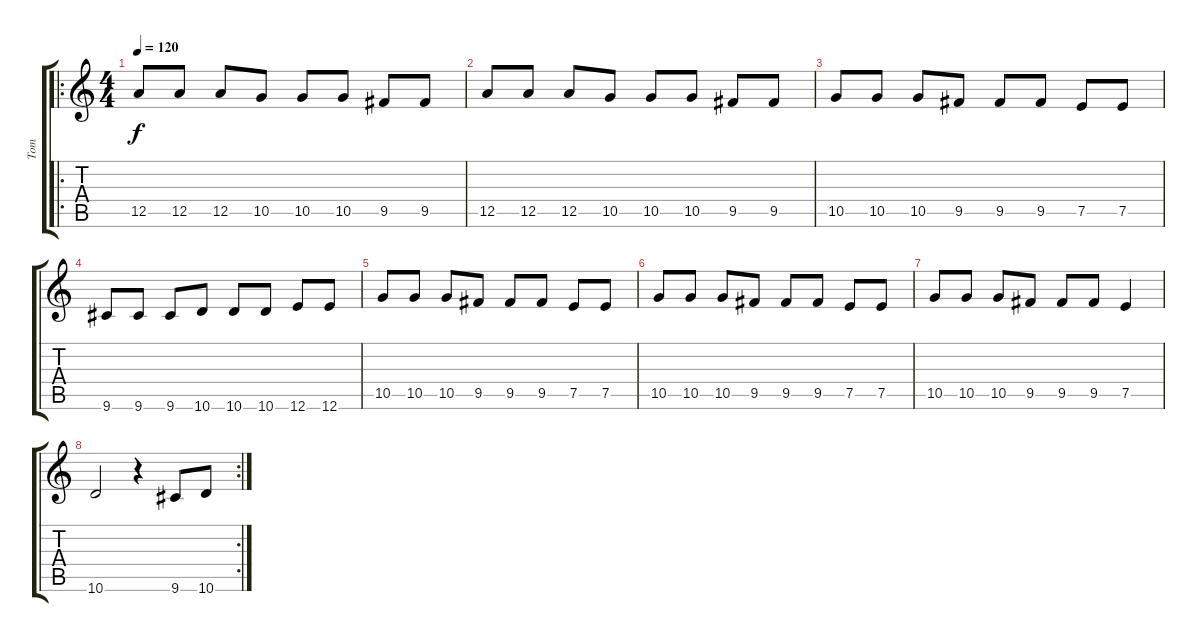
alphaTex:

\track ("Tom" "Tom") {instrument distortionguitar}
\staff {score tabs}
\tuning (E4 B3 G3 D3 A2 E2) {hide}
\ro
\ts (4 4)
\tempo 120
\clef g2
\ks c
12.5.8{dy f instrument distortionguitar} 12.5.8 12.5.8 10.5.8 10.5.8 10.5.8 9.5.8 9.5.8 |
12.5.8 12.5.8 12.5.8 10.5.8 10.5.8 10.5.8 9.5.8 9.5.8 |
10.5.8 10.5.8 10.5.8 9.5.8 9.5.8 9.5.8 7.5.8 7.5.8 |
9.6.8 9.6.8 9.6.8 10.6.8 10.6.8 10.6.8 12.6.8 12.6.8 |
10.5.8 10.5.8 10.5.8 9.5.8 9.5.8 9.5.8 7.5.8 7.5.8 |
10.5.8 10.5.8 10.5.8 9.5.8 9.5.8 9.5.8 7.5.8 7.5.8 |
10.5.8 10.5.8 10.5.8 9.5.8 9.5.8 9.5.8 7.5.4 |
\rc 2
10.6.2 r.4 9.6.8 10.6.8
